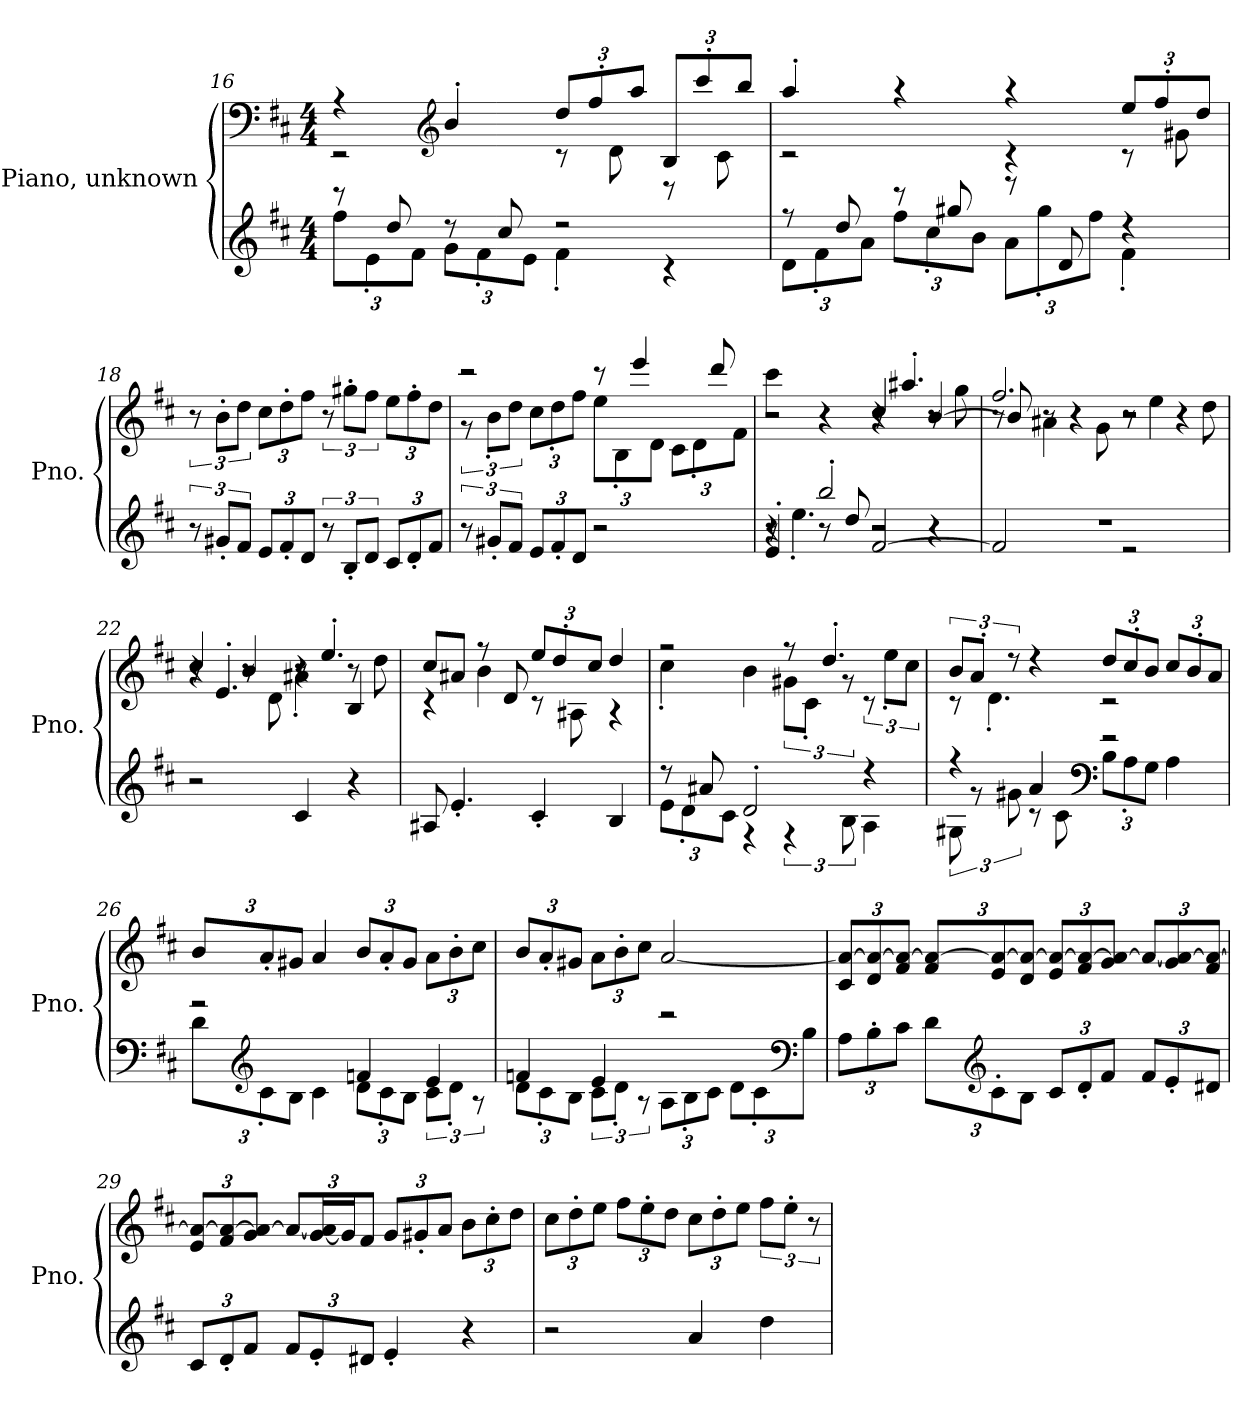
**kern	**kern
*part1	*part1
*staff2	*staff1
*I"Piano, unknown	*
*I'Pno.	*
!!LO:LB:g=z
*clefG2	*clefF4
*k[f#c#]	*k[f#c#]
*M4/4	*M4/4
=16	=16
*^	*
*	*Xbrackettup	*
*	*	*^
8r	12ff#\L	4r	2r
.	12e'\	.	.
8dd/	.	.	.
.	12f#\J	.	.
*	*	*clefG2	*
8r	12g\L	4b'/	.
.	12f#'\	.	.
8cc#/	.	.	.
.	12e\J	.	.
*	*	*Xbrackettup	*
2r	4f#'\	12dd/L	8r
.	.	12ff#'/	.
.	.	.	8d\
.	.	12aa/J	.
.	4r	12B/L	8r
.	.	12ccc#'/	.
.	.	.	8c#\
.	.	12bb/J	.
=17	=17	=17	=17
8r	12d\L	4aa'/	2r
.	12f#'\	.	.
8dd/	.	.	.
.	12a\J	.	.
8r	12ff#\L	4r	.
.	12cc#'\	.	.
8gg#X/	.	.	.
.	12b\J	.	.
8r	12a\L	4r	4r
.	12gg#'\	.	.
8d/	.	.	.
.	12ff#\J	.	.
4r	4f#'\	12ee/L	8r
.	.	12ff#'/	.
.	.	.	8g#X\
.	.	12dd/J	.
*v	*v	*	*
*	*v	*v
!!LO:LB:g=z
=18	=18
*brackettup	*brackettup
12r	12r
12g#X'/L	12b'\L
12f#/J	12dd\J
*Xbrackettup	*Xbrackettup
12e/L	12cc#\L
12f#'/	12dd'\
12d/J	12ff#\J
*brackettup	*brackettup
12r	12r
12B'/L	12gg#X'\L
12d/J	12ff#\J
*Xbrackettup	*Xbrackettup
12c#/L	12ee\L
12d'/	12ff#'\
12f#/J	12dd\J
=19	=19
*	*^
*brackettup	*	*brackettup
12r	2r	12r
12g#X'/L	.	12b'\L
12f#/J	.	12dd\J
*Xbrackettup	*	*Xbrackettup
12e/L	.	12cc#\L
12f#'/	.	12dd'\
12d/J	.	12ff#\J
2r	8r	12ee\L
.	.	12B'\
.	4eee/	.
.	.	12d\J
.	.	12c#\L
.	.	12d'\
.	8ddd/	.
.	.	12f#\J
=20	=20	=20
*^	*	*^
*	*^	*	*	*
4r	8r	4e'/	2r	4ccc#\	2r
.	4.ee'\	.	.	.	.
2bb'/	.	8r	.	4r	.
.	.	8dd/	.	.	.
.	2r	[2f#/	8r	4r	4cc#/
.	.	.	4.aa#X'/	.	.
4r	.	.	.	8r	[4b/
.	.	.	.	8gg\	.
*	*v	*v	*	*	*
!!LO:PB:g=z	!!	!!
=21	=21	=21	=21	=21
1r	2f#/]	2.ff#/	8r	8b/]
.	.	.	4a#X\	8r
.	.	.	.	4r
.	.	.	8g\	.
.	2r	.	8r	2r
.	.	.	4ee\	.
.	.	4r	.	.
.	.	.	8dd\	.
*v	*v	*	*	*
=22	=22	=22	=22
2r	4cc#/	4r	8r
.	.	.	4.e'/
.	4b/	8r	.
.	.	8d\	.
4c#/	8r	4a#X'\	4r
.	4.ee'/	.	.
4r	.	8r	4B/
.	.	8dd\	.
*	*	*v	*v
=23	=23	=23
8A#X/	8cc#/L	4r
4.e'/	8a#X/J	.
.	8r	4b\
.	8d/	.
4c#'/	12ee/L	8r
.	12dd'/	.
.	.	8A#X\
.	12cc#/J	.
4B/	4dd/	4r
!!LO:LB:g=z	!!
=24	=24	=24
*^	*	*
8r	12e\L	2r	4cc#'\
.	12d'\	.	.
8a#X/	.	.	.
.	12c#\J	.	.
2d'/	4r	.	4b\
*	*brackettup	*	*brackettup
.	6r	8r	12g#X\L
.	.	.	12c#'\J
.	.	4.dd'/	.
.	12B\	.	12r
4r	4A\	.	12r
.	.	.	12ee'\L
.	.	.	12cc#\J
=25	=25	=25	=25
4r	12G#X\	12b/L	8r
.	12r	12a'/J	.
.	.	.	4.d'\
.	12g#X\	12r	.
4a/	8r	4r	.
.	8c#\	.	.
*clefF4	*	*	*
*	*Xbrackettup	*Xbrackettup	*
2r	12B\L	12dd/L	2r
.	12A'\	12cc#'/	.
.	12G#\J	12b/J	.
.	4A\	12cc#/L	.
.	.	12b'/	.
.	.	12a/J	.
*	*	*v	*v
=26	=26	=26
2r	12d\L	12b/L
*clefG2	*	*
.	12c#'\	12a'/
.	12B\J	12g#X/J
.	4c#\	4a/
4fn/	12d\L	12b/L
.	12c#'\	12a'/
.	12B\J	12g#/J
*	*brackettup	*
4e/	12c#\L	12a\L
.	12d'\J	12b'\
.	12r	12cc#\J
!!LO:LB:g=z
=27	=27	=27
*	*Xbrackettup	*
4fn/	12d\L	12b/L
.	12c#'\	12a'/
.	12B\J	12g#X/J
*	*brackettup	*
4e/	12c#\L	12a\L
.	12d'\J	12b'\
.	12r	12cc#\J
*	*Xbrackettup	*
2r	12A\L	[2a/
.	12B'\	.
.	12c#\J	.
.	12d\L	.
.	12c#'\	.
*clefF4	*	*
.	12B\J	.
*v	*v	*
=28	=28
12A\L	12c#/ 12a/_L
12B'\	12d/ 12a/_
12c#\J	12f#/ 12a/_J
12d\L	12f#/ 12a/_L
*clefG2	*
12c#'\	12e/ 12a/_
12B\J	12d/ 12a/_J
12c#/L	12e/ 12a/_L
12d'/	12f#/ 12a/_
12f#/J	12g/ 12a/_J
12f#/L	12a/L_
12e'/	12g/ 12a/_
12d#X/J	12f#/ 12a/_J
!!LO:LB:g=z
=29	=29
12c#/L	12e/ 12a/_L
12d'/	12f#/ 12a/_
12f#/J	12g/ 12a/_J
12f#/L	12a/L_
12e'/	[24g/ 24a/]L
.	24g/J]
12d#X/J	12f#/J
4e'/	12g/L
.	12g#X'/
.	12a/J
4r	12b\L
.	12cc#'\
.	12dd\J
=30	=30
2r	12cc#\L
.	12dd'\
.	12ee\J
.	12ff#\L
.	12ee'\
.	12dd\J
4a/	12cc#\L
.	12dd'\
.	12ee\J
*	*brackettup
4dd\	12ff#\L
.	12ee'\J
.	12r
=	=
*-	*-
